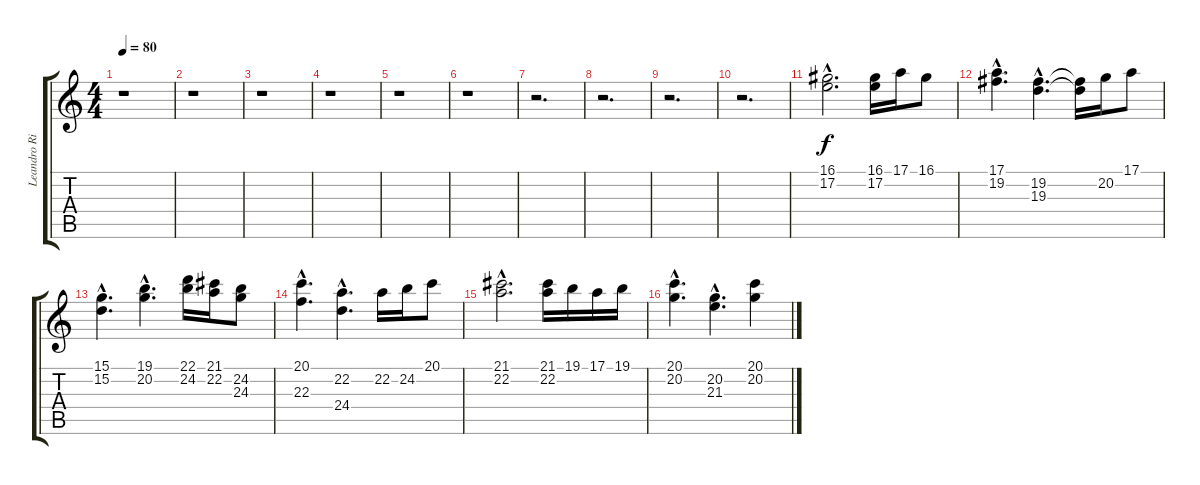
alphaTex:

\track ("Leandro Rizzi" "Leandro Ri") {instrument stringensemble1}
\staff {score tabs}
\tuning (E4 B3 G3 D3 A2 E2) {hide}
\ts (4 4)
\tempo 80
\clef g2
\ks c
r.1{dy f} |
r.1 |
r.1 |
r.1 |
r.1 |
r.1 |
r.2{d} |
r.2{d} |
r.2{d} |
r.2{d} |
(16.1{hac} 17.2{hac}).2{d} (16.1 17.2).16 17.1.16 16.1.8 |
(17.1{hac} 19.2{hac}).4{d} (19.2{hac} 19.3{hac}).4{d} (19.2{t} 19.3{t}).16 20.2.16 17.1.8 |
(15.1{hac} 15.2{hac}).4{d} (19.1{hac} 20.2{hac}).4{d} (22.1 24.2).16 (21.1 22.2).16 (24.2 24.3).8 |
(20.1{hac} 22.3{hac}).4{d} (22.2{hac} 24.4{hac}).4{d} 22.2.16 24.2.16 20.1.8 |
(21.1{hac} 22.2{hac}).2{d} (21.1 22.2).16 19.1.16 17.1.16 19.1.16 |
(20.1{hac} 20.2{hac}).4{d} (20.2{hac} 21.3{hac}).4{d} (20.1 20.2).4
